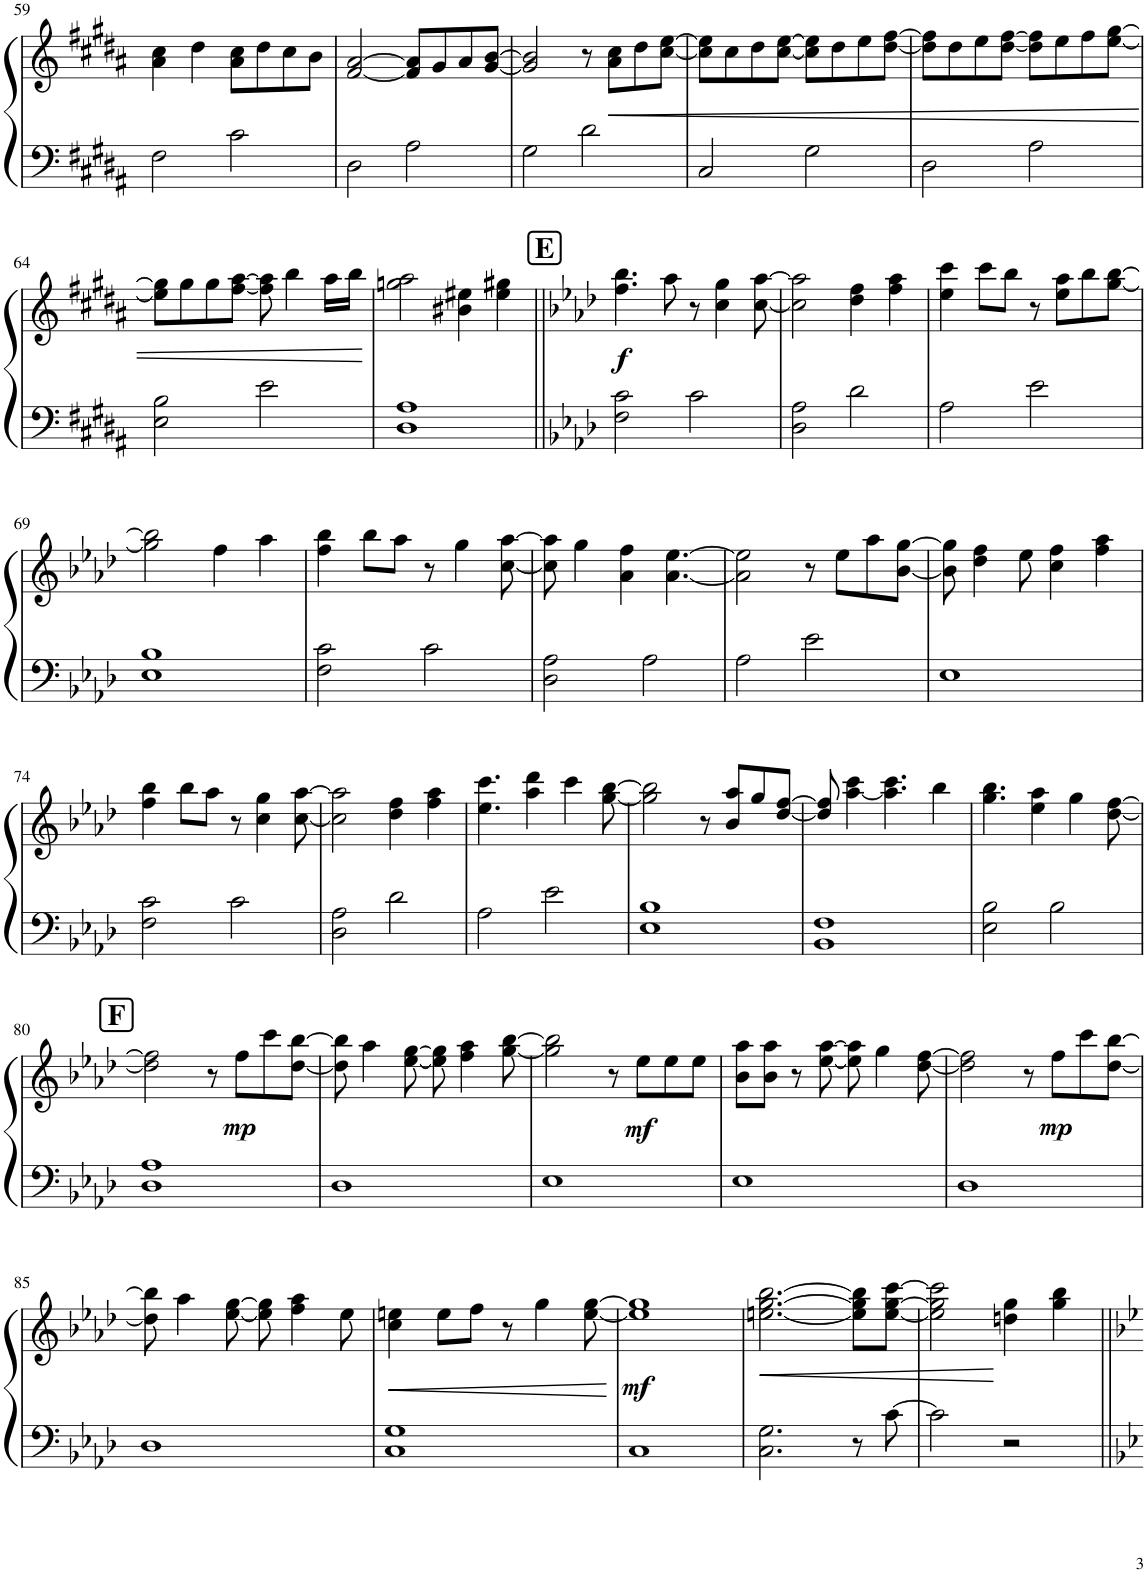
**kern	**kern	**dynam
*part1	*part1	*part1
*staff2	*staff1	*staff1/2
*I"Piano	*	*
*I'Pno.	*	*
!!LO:PB:g=z
*clefF4	*clefG2	*
*Trd2c4	*Trd2c4	*
*k[f#c#g#d#a#]	*k[f#c#g#d#a#]	*
*M4/4	*M4/4	*
=59	=59	=59
2F#\	4a#\ 4cc#\	.
.	4dd#\	.
2c#\	8a#\ 8cc#\L	.
.	8dd#\	.
.	8cc#\	.
.	8b\J	.
=60	=60	=60
2D#\	[2f#/ [2a#/	.
2A#\	8f#/] 8a#/]L	.
.	8g#/	.
.	8a#/	.
.	[8g#/ [8b/J	.
=61	=61	=61
2G#\	2g#/] 2b/]	.
2d#\	8r	.
!	!	!LO:HP:b
.	8a#\ 8cc#\L	<
.	8dd#\	.
.	[8cc#\ [8ee\J	.
=62	=62	=62
2C#/	8cc#\] 8ee\]L	.
.	8cc#\	.
.	8dd#\	.
.	[8cc#\ [8ee\J	.
2G#\	8cc#\] 8ee\]L	.
.	8dd#\	.
.	8ee\	.
.	[8dd#\ [8ff#\J	.
=63	=63	=63
2D#\	8dd#\] 8ff#\]L	.
.	8dd#\	.
.	8ee\	.
.	[8dd#\ [8ff#\J	.
2A#\	8dd#\] 8ff#\]L	.
.	8ee\	.
.	8ff#\	.
.	[8ee\ [8gg#\J	.
!!LO:LB:g=z
=64	=64	=64
*	*^	*
2E\ 2B\	8ee\] 8gg#\]L	2..ryy	.
.	8gg#\	.	.
.	8gg#\	.	.
.	[8ff#\ [8aa#\J	.	.
2e\	8ff#\] 8aa#\]	.	.
.	4bb\	.	.
.	16aa#\LL	8ryy	.
.	16bb\JJ	.	.
*	*v	*v	*
.	.	[
=65	=65	=65
*	*^	*
1D# 1A#	2ggn\ 2aa#\	2ryy	.
.	4b#X\ 4ee#X\	2ryy	.
.	4ee#\ 4gg#X\	.	.
*	*v	*v	*
!!LO:REH:place=s1:a:B:cj:fs=14:t=E
=66||	=66||	=66||
*k[b-e-a-d-]	*k[b-e-a-d-]	*
!	!	!LO:DY:b
2F\ 2c\	4.ff\ 4.bb-\	f
.	8aa-\	.
2c\	8r	.
.	4cc\ 4gg\	.
.	[8cc\ [8aa-\	.
=67	=67	=67
2D-\ 2A-\	2cc\] 2aa-\]	.
2d-\	4dd-\ 4ff\	.
.	4ff\ 4aa-\	.
=68	=68	=68
2A-\	4ee-\ 4ccc\	.
.	8ccc\L	.
.	8bb-\J	.
2e-\	8r	.
.	8ee-\ 8aa-\L	.
.	8bb-\	.
.	[8gg\ [8bb-\J	.
!!LO:LB:g=z
=69	=69	=69
1E- 1B-	2gg\] 2bb-\]	.
.	4ff\	.
.	4aa-\	.
=70	=70	=70
2F\ 2c\	4ff\ 4bb-\	.
.	8bb-\L	.
.	8aa-\J	.
2c\	8r	.
.	4gg\	.
.	[8cc\ [8aa-\	.
=71	=71	=71
2D-\ 2A-\	8cc\] 8aa-\]	.
.	4gg\	.
.	4a-\ 4ff\	.
2A-\	.	.
.	[4.a-\ [4.ee-\	.
=72	=72	=72
2A-\	2a-\] 2ee-\]	.
2e-\	8r	.
.	8ee-\L	.
.	8aa-\	.
.	[8b-\ [8gg\J	.
=73	=73	=73
1E-	8b-\] 8gg\]	.
.	4dd-\ 4ff\	.
.	8ee-\	.
.	4cc\ 4ff\	.
.	4ff\ 4aa-\	.
!!LO:LB:g=z
=74	=74	=74
2F\ 2c\	4ff\ 4bb-\	.
.	8bb-\L	.
.	8aa-\J	.
2c\	8r	.
.	4cc\ 4gg\	.
.	[8cc\ [8aa-\	.
=75	=75	=75
2D-\ 2A-\	2cc\] 2aa-\]	.
2d-\	4dd-\ 4ff\	.
.	4ff\ 4aa-\	.
=76	=76	=76
2A-\	4.ee-\ 4.ccc\	.
.	4aa-\ 4ddd-\	.
2e-\	.	.
.	4ccc\	.
.	[8gg\ [8bb-\	.
=77	=77	=77
1E- 1B-	2gg\] 2bb-\]	.
.	8r	.
.	8b-/ 8aa-/L	.
.	8gg/	.
.	[8dd-/ [8ff/J	.
=78	=78	=78
1BB- 1F	8dd-/] 8ff/]	.
.	[4aa-\ 4ccc\	.
.	4.aa-\] 4.ccc\	.
.	4bb-\	.
=79	=79	=79
2E-\ 2B-\	4.gg\ 4.bb-\	.
.	4ee-\ 4aa-\	.
2B-\	.	.
.	4gg\	.
.	[8dd-\ [8ff\	.
!!LO:LB:g=z
!!LO:REH:place=s1:a:B:cj:fs=14:t=F
=80	=80	=80
1D- 1A-	2dd-\] 2ff\]	.
.	8r	.
!	!	!LO:DY:b
.	8ff\L	mp
.	8ccc\	.
.	[8dd-\ [8bb-\J	.
=81	=81	=81
1D-	8dd-\] 8bb-\]	.
.	4aa-\	.
.	[8ee-\ [8gg\	.
.	8ee-\] 8gg\]	.
.	4ff\ 4aa-\	.
.	[8gg\ [8bb-\	.
=82	=82	=82
1E-	2gg\] 2bb-\]	.
.	8r	.
!	!	!LO:DY:b
.	8ee-\L	mf
.	8ee-\	.
.	8ee-\J	.
=83	=83	=83
1E-	8b-\ 8aa-\L	.
.	8b-\ 8aa-\J	.
.	8r	.
.	[8ee-\ [8aa-\	.
.	8ee-\] 8aa-\]	.
.	4gg\	.
.	[8dd-\ [8ff\	.
=84	=84	=84
1D-	2dd-\] 2ff\]	.
.	8r	.
!	!	!LO:DY:b
.	8ff\L	mp
.	8ccc\	.
.	[8dd-\ [8bb-\J	.
!!LO:LB:g=z
=85	=85	=85
1D-	8dd-\] 8bb-\]	.
.	4aa-\	.
.	[8ee-\ [8gg\	.
.	8ee-\] 8gg\]	.
.	4ff\ 4aa-\	.
.	8ee-\	.
=86	=86	=86
!	!	!LO:HP:b
1C 1G	4cc\ 4een\	<
.	8ee\L	.
.	8ff\J	.
.	8r	.
.	4gg\	.
.	[8ee\ [8gg\	.
.	.	[
=87	=87	=87
!	!	!LO:DY:b
1C	1ee] 1gg]	mf
=88	=88	=88
!	!	!LO:HP:b
2.C\ 2.G\	[2.een\ [2.gg\ [2.bb-\	<
8r	8ee\] 8gg\] 8bb-\]L	.
[8c\	[8ee\ [8gg\ [8ccc\J	.
=89	=89	=89
2c\]	2ee\] 2gg\] 2ccc\]	.
2r	4ddn\ 4gg\	[
.	4gg\ 4bb-\	.
=||	=||	=||
*-	*-	*-
